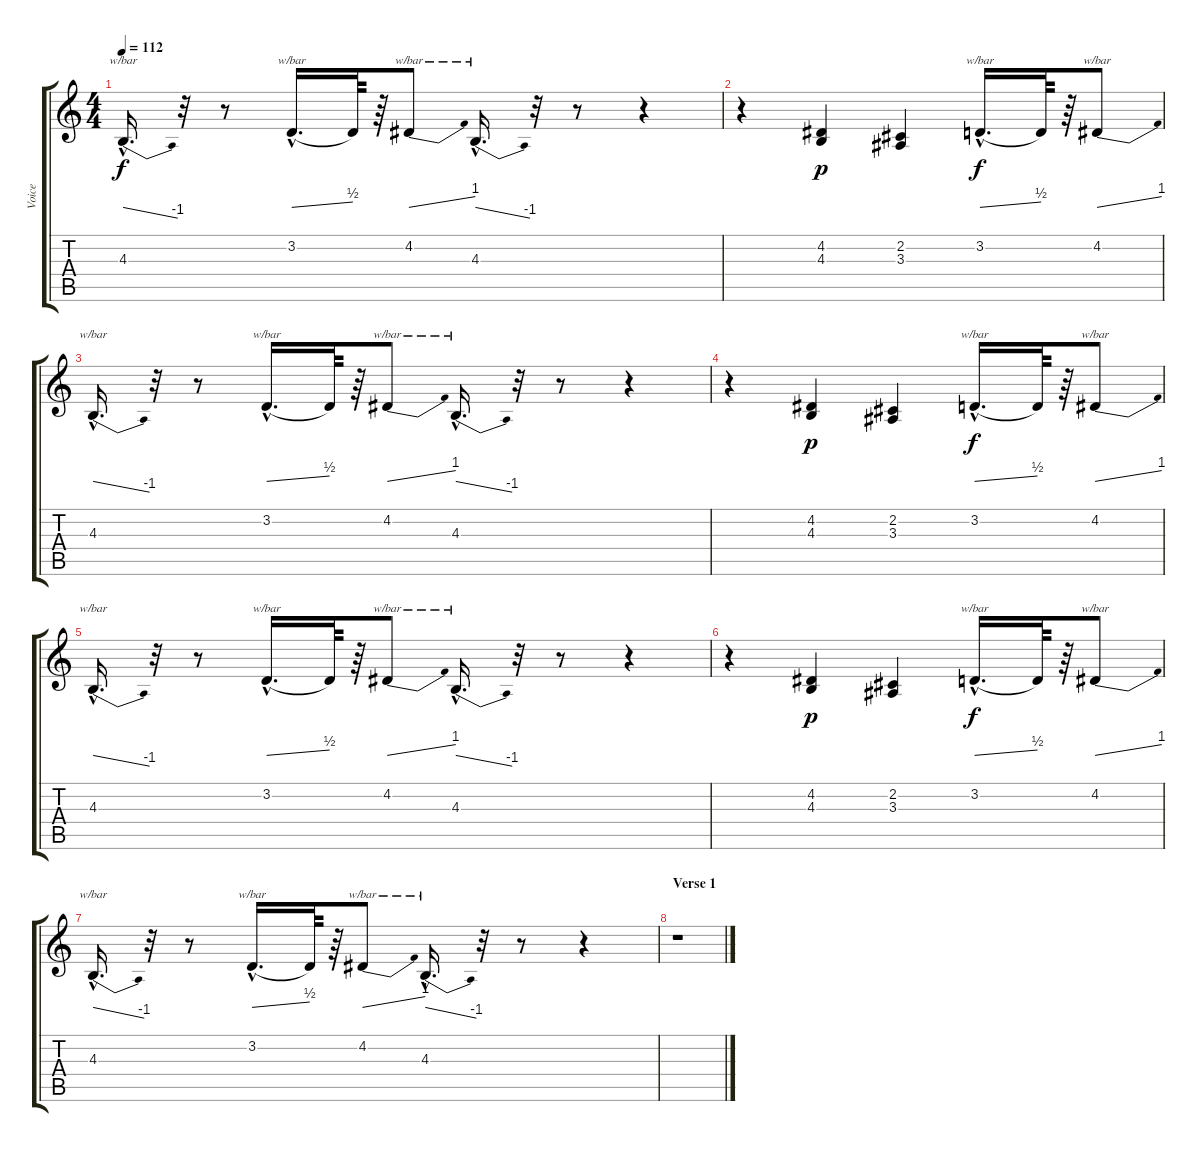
\track ("Voice" "Voice") {instrument clarinet}
\staff {score tabs}
\tuning (E4 B3 G3 D3 A2 E2) {hide}
\ts (4 4)
\tempo 112
\clef g2
\ks c
4.3{hac}.16{d tbe (dive default 0 0 60 -4) dy f} r.32 r.8 3.2{hac}.16{d tbe (dive default 0 0 60 2)} 3.2{t}.64 r.64 4.2.8{tbe (dive default 0 0 60 4)} 4.3{hac}.16{d tbe (dive default 0 0 60 -4)} r.32 r.8 r.4 |
r.4 (4.2 4.3).4{dy p} (2.2 3.3).4 3.2{hac}.16{d tbe (dive default 0 0 60 2) dy f} 3.2{t}.64 r.64 4.2.8{tbe (dive default 0 0 60 4)} |
4.3{hac}.16{d tbe (dive default 0 0 60 -4)} r.32 r.8 3.2{hac}.16{d tbe (dive default 0 0 60 2)} 3.2{t}.64 r.64 4.2.8{tbe (dive default 0 0 60 4)} 4.3{hac}.16{d tbe (dive default 0 0 60 -4)} r.32 r.8 r.4 |
r.4 (4.2 4.3).4{dy p} (2.2 3.3).4 3.2{hac}.16{d tbe (dive default 0 0 60 2) dy f} 3.2{t}.64 r.64 4.2.8{tbe (dive default 0 0 60 4)} |
4.3{hac}.16{d tbe (dive default 0 0 60 -4)} r.32 r.8 3.2{hac}.16{d tbe (dive default 0 0 60 2)} 3.2{t}.64 r.64 4.2.8{tbe (dive default 0 0 60 4)} 4.3{hac}.16{d tbe (dive default 0 0 60 -4)} r.32 r.8 r.4 |
r.4 (4.2 4.3).4{dy p} (2.2 3.3).4 3.2{hac}.16{d tbe (dive default 0 0 60 2) dy f} 3.2{t}.64 r.64 4.2.8{tbe (dive default 0 0 60 4)} |
4.3{hac}.16{d tbe (dive default 0 0 60 -4)} r.32 r.8 3.2{hac}.16{d tbe (dive default 0 0 60 2)} 3.2{t}.64 r.64 4.2.8{tbe (dive default 0 0 60 4)} 4.3{hac}.16{d tbe (dive default 0 0 60 -4)} r.32 r.8 r.4 |
\section ("" "Verse 1")
r.1
